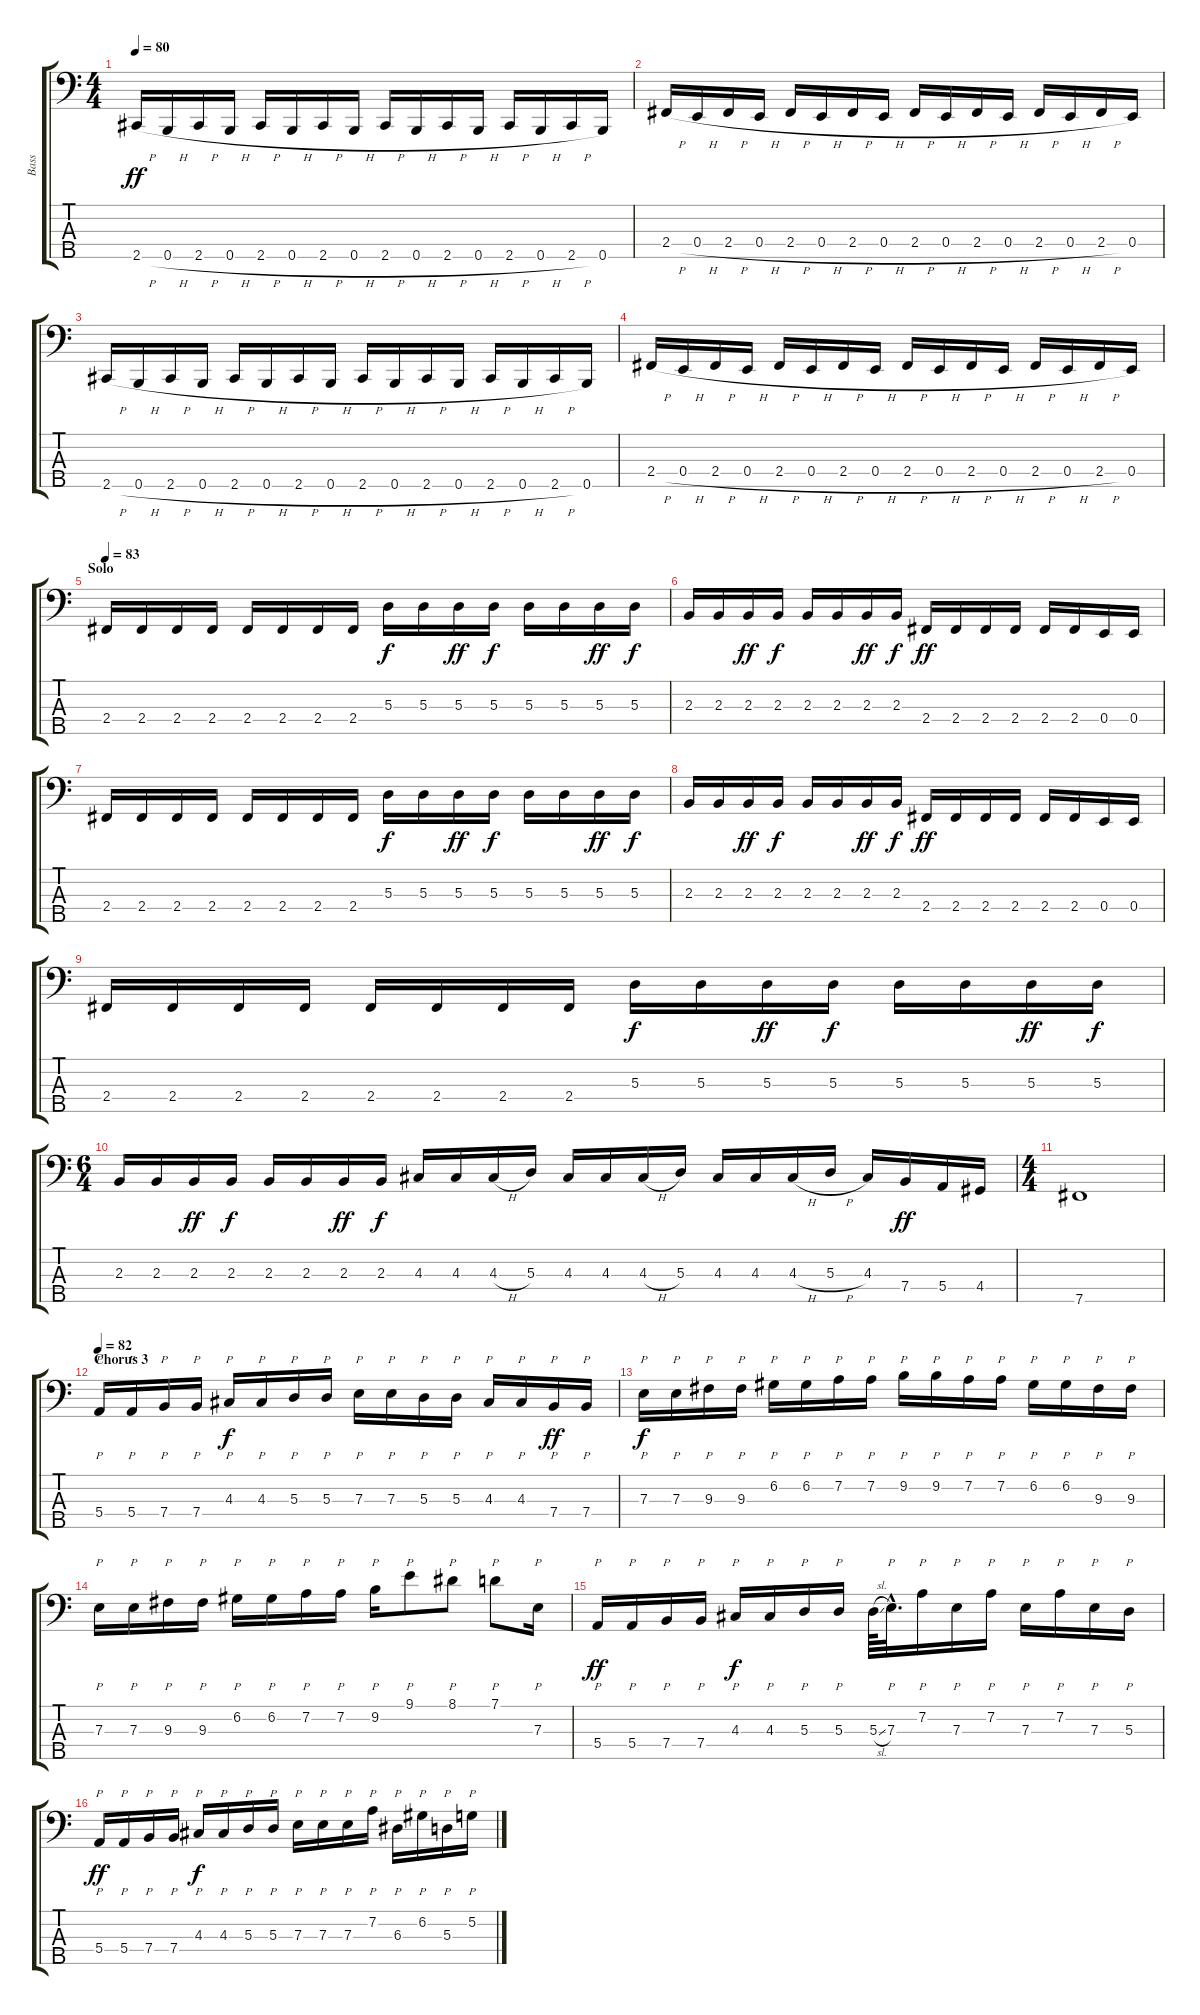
\track ("Bass" "Bass") {instrument electricbassfinger}
\staff {score tabs}
\tuning (G2 D2 A1 E1 B0) {hide}
\ts (4 4)
\section ("" "")
\tempo 80
\clef f4
\ks c
2.5{h}.16{dy ff} 0.5{h}.16 2.5{h}.16 0.5{h}.16 2.5{h}.16 0.5{h}.16 2.5{h}.16 0.5{h}.16 2.5{h}.16 0.5{h}.16 2.5{h}.16 0.5{h}.16 2.5{h}.16 0.5{h}.16 2.5{h}.16 0.5.16 |
2.4{h}.16 0.4{h}.16 2.4{h}.16 0.4{h}.16 2.4{h}.16 0.4{h}.16 2.4{h}.16 0.4{h}.16 2.4{h}.16 0.4{h}.16 2.4{h}.16 0.4{h}.16 2.4{h}.16 0.4{h}.16 2.4{h}.16 0.4.16 |
2.5{h}.16 0.5{h}.16 2.5{h}.16 0.5{h}.16 2.5{h}.16 0.5{h}.16 2.5{h}.16 0.5{h}.16 2.5{h}.16 0.5{h}.16 2.5{h}.16 0.5{h}.16 2.5{h}.16 0.5{h}.16 2.5{h}.16 0.5.16 |
2.4{h}.16 0.4{h}.16 2.4{h}.16 0.4{h}.16 2.4{h}.16 0.4{h}.16 2.4{h}.16 0.4{h}.16 2.4{h}.16 0.4{h}.16 2.4{h}.16 0.4{h}.16 2.4{h}.16 0.4{h}.16 2.4{h}.16 0.4.16 |
\section ("" "Solo")
\tempo 83
2.4.16 2.4.16 2.4.16 2.4.16 2.4.16 2.4.16 2.4.16 2.4.16 5.3.16{dy f} 5.3.16 5.3.16{dy ff} 5.3.16{dy f} 5.3.16 5.3.16 5.3.16{dy ff} 5.3.16{dy f} |
2.3.16 2.3.16 2.3.16{dy ff} 2.3.16{dy f} 2.3.16 2.3.16 2.3.16{dy ff} 2.3.16{dy f} 2.4.16{dy ff} 2.4.16 2.4.16 2.4.16 2.4.16 2.4.16 0.4.16 0.4.16 |
2.4.16 2.4.16 2.4.16 2.4.16 2.4.16 2.4.16 2.4.16 2.4.16 5.3.16{dy f} 5.3.16 5.3.16{dy ff} 5.3.16{dy f} 5.3.16 5.3.16 5.3.16{dy ff} 5.3.16{dy f} |
2.3.16 2.3.16 2.3.16{dy ff} 2.3.16{dy f} 2.3.16 2.3.16 2.3.16{dy ff} 2.3.16{dy f} 2.4.16{dy ff} 2.4.16 2.4.16 2.4.16 2.4.16 2.4.16 0.4.16 0.4.16 |
\section ("" "")
2.4.16 2.4.16 2.4.16 2.4.16 2.4.16 2.4.16 2.4.16 2.4.16 5.3.16{dy f} 5.3.16 5.3.16{dy ff} 5.3.16{dy f} 5.3.16 5.3.16 5.3.16{dy ff} 5.3.16{dy f} |
\ts (6 4)
2.3.16 2.3.16 2.3.16{dy ff} 2.3.16{dy f} 2.3.16 2.3.16 2.3.16{dy ff} 2.3.16{dy f} 4.3.16 4.3.16 4.3{h}.16 5.3.16 4.3.16 4.3.16 4.3{h}.16 5.3.16 4.3.16 4.3.16 4.3{h}.16 5.3{h}.16 4.3.16 7.4.16{dy ff} 5.4.16 4.4.16 |
\ts (4 4)
7.5.1 |
\section ("" "Chorus 3")
\tempo 82
5.4.16{p} 5.4.16{p} 7.4.16{p} 7.4.16{p} 4.3.16{p dy f} 4.3.16{p} 5.3.16{p} 5.3.16{p} 7.3.16{p} 7.3.16{p} 5.3.16{p} 5.3.16{p} 4.3.16{p} 4.3.16{p} 7.4.16{p dy ff} 7.4.16{p} |
7.3.16{p dy f} 7.3.16{p} 9.3.16{p} 9.3.16{p} 6.2.16{p} 6.2.16{p} 7.2.16{p} 7.2.16{p} 9.2.16{p} 9.2.16{p} 7.2.16{p} 7.2.16{p} 6.2.16{p} 6.2.16{p} 9.3.16{p} 9.3.16{p} |
7.3.16{p} 7.3.16{p} 9.3.16{p} 9.3.16{p} 6.2.16{p} 6.2.16{p} 7.2.16{p} 7.2.16{p} 9.2.16{p} 9.1.8{p} 8.1.8{p} 7.1.8{p} 7.3.16{p} |
5.4.16{p dy ff} 5.4.16{p} 7.4.16{p} 7.4.16{p} 4.3.16{p dy f} 4.3.16{p} 5.3.16{p} 5.3.16{p} 5.3{sl}.64 7.3{hac}.32{p d} 7.2.16{p} 7.3.16{p} 7.2.16{p} 7.3.16{p} 7.2.16{p} 7.3.16{p} 5.3.16{p} |
\section ("" "")
5.4.16{p dy ff} 5.4.16{p} 7.4.16{p} 7.4.16{p} 4.3.16{p dy f} 4.3.16{p} 5.3.16{p} 5.3.16{p} 7.3.16{p} 7.3.16{p} 7.3.16{p} 7.2.16{p} 6.3.16{p} 6.2.16{p} 5.3.16{p} 5.2.16{p}
